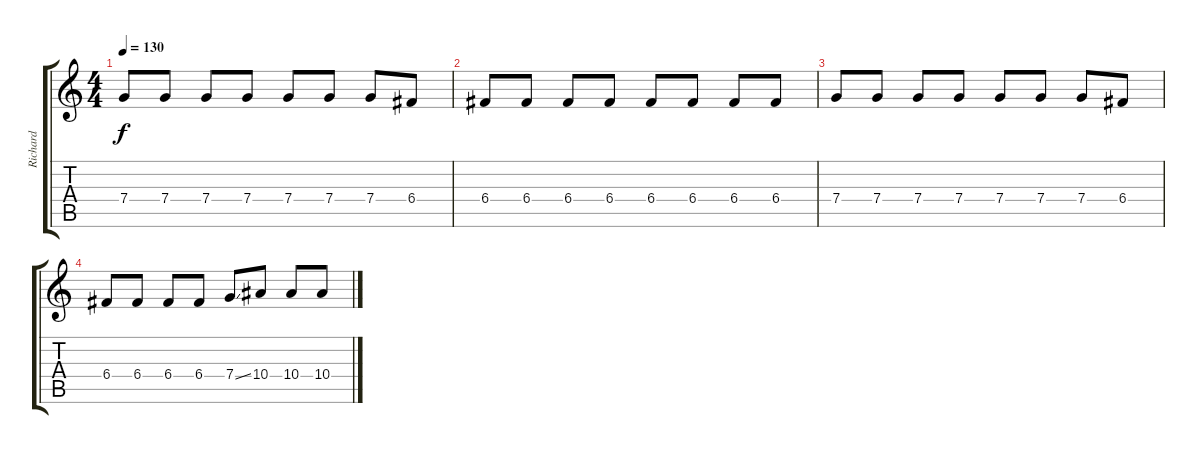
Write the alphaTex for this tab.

\track ("Richard" "Richard") {instrument electricguitarjazz}
\staff {score tabs}
\tuning (D4 A3 F3 C3 G2 C2) {hide}
\ts (4 4)
\tempo 130
\clef g2
\ks c
7.4.8{dy f} 7.4.8 7.4.8 7.4.8 7.4.8 7.4.8 7.4.8 6.4.8 |
6.4.8 6.4.8 6.4.8 6.4.8 6.4.8 6.4.8 6.4.8 6.4.8 |
7.4.8 7.4.8 7.4.8 7.4.8 7.4.8 7.4.8 7.4.8 6.4.8 |
6.4.8 6.4.8 6.4.8 6.4.8 7.4{ss}.8 10.4.8 10.4.8 10.4.8
